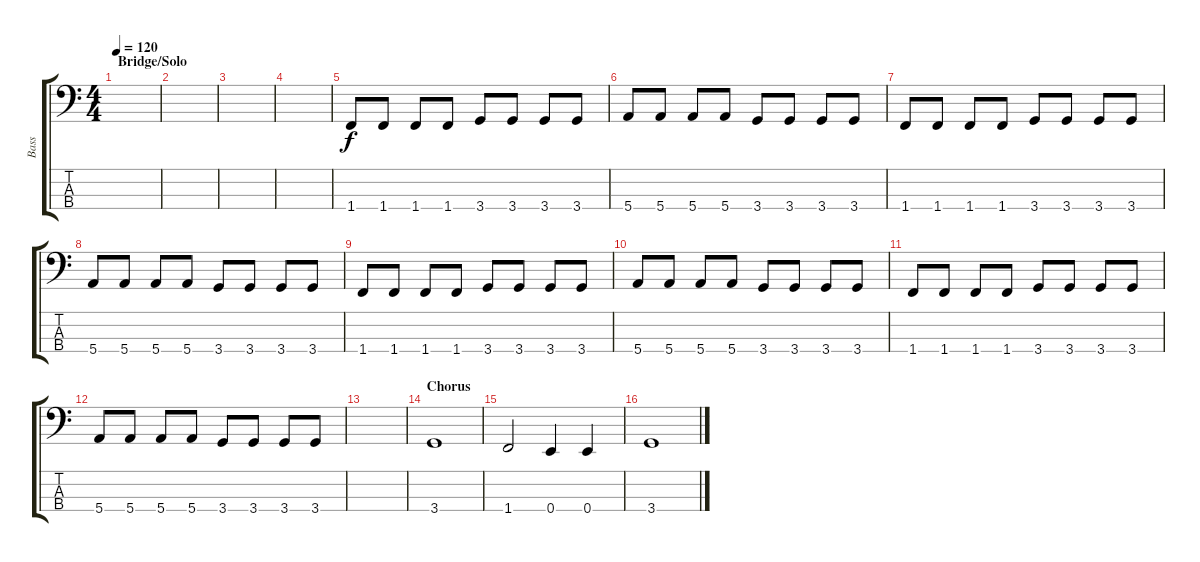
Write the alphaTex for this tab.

\track ("Bass" "Bass") {instrument electricbasspick}
\staff {score tabs}
\tuning (G2 D2 A1 E1) {hide}
\ts (4 4)
\section ("" "Bridge/Solo")
\tempo 120
\clef f4
\ks c
|
|
|
|
1.4.8 1.4.8 1.4.8 1.4.8 3.4.8 3.4.8 3.4.8 3.4.8 |
5.4.8 5.4.8 5.4.8 5.4.8 3.4.8 3.4.8 3.4.8 3.4.8 |
1.4.8 1.4.8 1.4.8 1.4.8 3.4.8 3.4.8 3.4.8 3.4.8 |
5.4.8 5.4.8 5.4.8 5.4.8 3.4.8 3.4.8 3.4.8 3.4.8 |
1.4.8 1.4.8 1.4.8 1.4.8 3.4.8 3.4.8 3.4.8 3.4.8 |
5.4.8 5.4.8 5.4.8 5.4.8 3.4.8 3.4.8 3.4.8 3.4.8 |
1.4.8 1.4.8 1.4.8 1.4.8 3.4.8 3.4.8 3.4.8 3.4.8 |
5.4.8 5.4.8 5.4.8 5.4.8 3.4.8 3.4.8 3.4.8 3.4.8 |
|
\section ("" "Chorus")
3.4.1 |
1.4.2 0.4.4 0.4.4 |
3.4.1
